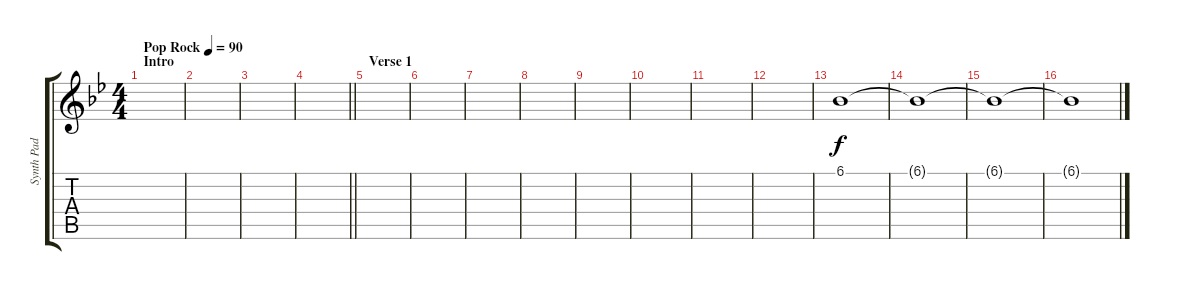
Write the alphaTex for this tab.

\track ("Synth Pad" "Synth Pad") {instrument pad2warm}
\staff {score tabs}
\tuning (E4 B3 G3 D3 A2 E2) {hide}
\ts (4 4)
\section ("" "Intro")
\tempo (90 "Pop Rock")
\clef g2
\ks bb
|
|
|
\barLineRight lightlight
|
\section ("" "Verse 1")
|
|
|
|
|
|
|
|
6.1.1 |
6.1{t}.1 |
6.1{t}.1 |
6.1{t}.1
